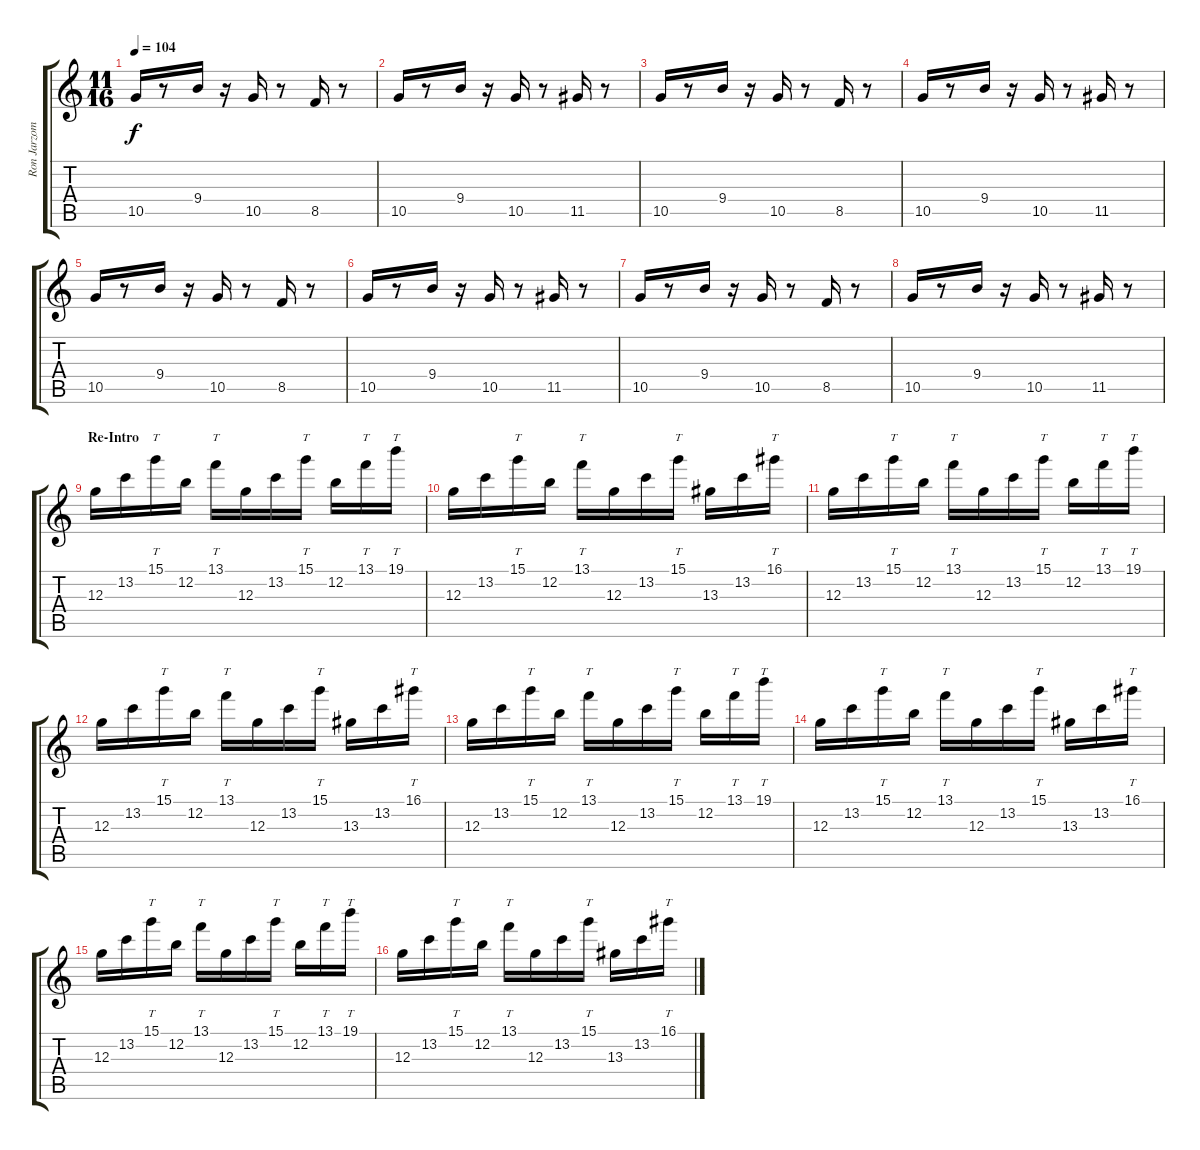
\track ("Ron Jarzombek" "Ron Jarzom") {instrument distortionguitar}
\staff {score tabs}
\tuning (E4 B3 G3 D3 A2 E2) {hide}
\ts (11 16)
\tempo 104
\clef g2
\ks c
10.5.16{dy f} r.8 9.4.16 r.16 10.5.16 r.8 8.5.16 r.8 |
10.5.16 r.8 9.4.16 r.16 10.5.16 r.8 11.5.16 r.8 |
10.5.16 r.8 9.4.16 r.16 10.5.16 r.8 8.5.16 r.8 |
10.5.16 r.8 9.4.16 r.16 10.5.16 r.8 11.5.16 r.8 |
10.5.16 r.8 9.4.16 r.16 10.5.16 r.8 8.5.16 r.8 |
10.5.16 r.8 9.4.16 r.16 10.5.16 r.8 11.5.16 r.8 |
10.5.16 r.8 9.4.16 r.16 10.5.16 r.8 8.5.16 r.8 |
10.5.16 r.8 9.4.16 r.16 10.5.16 r.8 11.5.16 r.8 |
\section ("" "Re-Intro")
12.3.16{volume 11 balance 8} 13.2.16 15.1.16{tt} 12.2.16 13.1.16{tt} 12.3.16 13.2.16 15.1.16{tt} 12.2.16 13.1.16{tt} 19.1.16{tt} |
12.3.16 13.2.16 15.1.16{tt} 12.2.16 13.1.16{tt} 12.3.16 13.2.16 15.1.16{tt} 13.3.16 13.2.16 16.1.16{tt} |
12.3.16 13.2.16 15.1.16{tt} 12.2.16 13.1.16{tt} 12.3.16 13.2.16 15.1.16{tt} 12.2.16 13.1.16{tt} 19.1.16{tt} |
12.3.16 13.2.16 15.1.16{tt} 12.2.16 13.1.16{tt} 12.3.16 13.2.16 15.1.16{tt} 13.3.16 13.2.16 16.1.16{tt} |
12.3.16 13.2.16 15.1.16{tt} 12.2.16 13.1.16{tt} 12.3.16 13.2.16 15.1.16{tt} 12.2.16 13.1.16{tt} 19.1.16{tt} |
12.3.16 13.2.16 15.1.16{tt} 12.2.16 13.1.16{tt} 12.3.16 13.2.16 15.1.16{tt} 13.3.16 13.2.16 16.1.16{tt} |
12.3.16 13.2.16 15.1.16{tt} 12.2.16 13.1.16{tt} 12.3.16 13.2.16 15.1.16{tt} 12.2.16 13.1.16{tt} 19.1.16{tt} |
12.3.16 13.2.16 15.1.16{tt} 12.2.16 13.1.16{tt} 12.3.16 13.2.16 15.1.16{tt} 13.3.16 13.2.16 16.1.16{tt}
